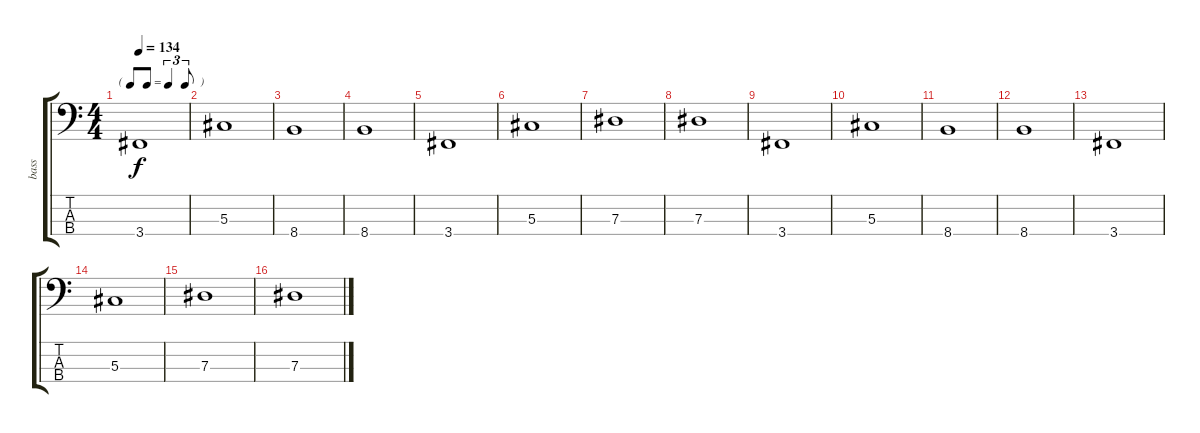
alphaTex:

\track ("bass" "bass") {instrument synthbass2}
\staff {score tabs}
\tuning (Gb2 Db2 Ab1 Eb1) {hide}
\ts (4 4)
\tf triplet8th
\tempo 134
\clef f4
\ks c
3.4.1{dy f} |
5.3.1 |
8.4.1 |
8.4.1 |
3.4.1 |
5.3.1 |
7.3.1 |
7.3.1 |
3.4.1 |
5.3.1 |
8.4.1 |
8.4.1 |
3.4.1 |
5.3.1 |
7.3.1 |
7.3.1
